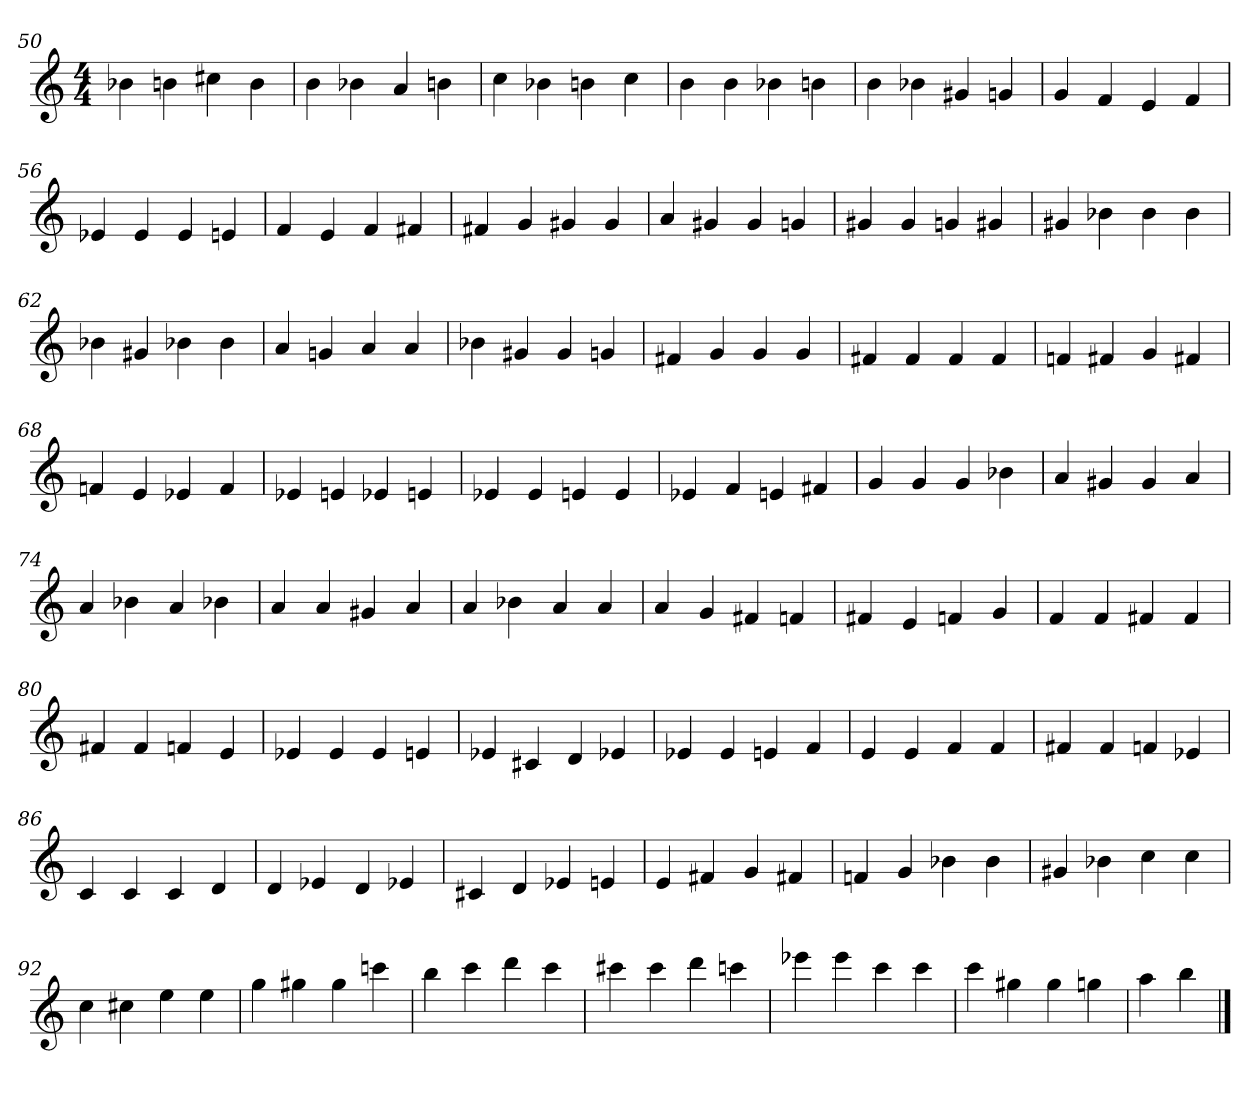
**kern
*part1
*staff1
*clefG2
*M4/4
=50
4b-X
4bn
4cc#X
4b
=51
4b
4b-X
4a
4bn
=52
4cc
4b-X
4bn
4cc
=53
4b
4b
4b-X
4bn
=54
4b
4b-X
4g#X
4gn
=55
4g
4f
4e
4f
=56
4e-X
4e-
4e-
4en
=57
4f
4e
4f
4f#X
=58
4f#X
4g
4g#X
4g#
=59
4a
4g#X
4g#
4gn
=60
4g#X
4g#
4gn
4g#X
=61
4g#X
4b-X
4b-
4b-
=62
4b-X
4g#X
4b-X
4b-
=63
4a
4gn
4a
4a
=64
4b-X
4g#X
4g#
4gn
=65
4f#X
4g
4g
4g
=66
4f#X
4f#
4f#
4f#
=67
4fn
4f#X
4g
4f#X
=68
4fn
4e
4e-X
4f
=69
4e-X
4en
4e-X
4en
=70
4e-X
4e-
4en
4e
=71
4e-X
4f
4en
4f#X
=72
4g
4g
4g
4b-X
=73
4a
4g#X
4g#
4a
=74
4a
4b-X
4a
4b-X
=75
4a
4a
4g#X
4a
=76
4a
4b-X
4a
4a
=77
4a
4g
4f#X
4fn
=78
4f#X
4e
4fn
4g
=79
4f
4f
4f#X
4f#
=80
4f#X
4f#
4fn
4e
=81
4e-X
4e-
4e-
4en
=82
4e-X
4c#X
4d
4e-X
=83
4e-X
4e-
4en
4f
=84
4e
4e
4f
4f
=85
4f#X
4f#
4fn
4e-X
=86
4c
4c
4c
4d
=87
4d
4e-X
4d
4e-X
=88
4c#X
4d
4e-X
4en
=89
4e
4f#X
4g
4f#X
=90
4fn
4g
4b-X
4b-
=91
4g#X
4b-X
4cc
4cc
=92
4cc
4cc#X
4ee
4ee
=93
4gg
4gg#X
4gg#
4cccn
=94
4bb
4ccc
4ddd
4ccc
=95
4ccc#X
4ccc#
4ddd
4cccn
=96
4eee-X
4eee-
4ccc
4ccc
=97
4ccc
4gg#X
4gg#
4ggn
=98
4aa
4bb
==
*-
